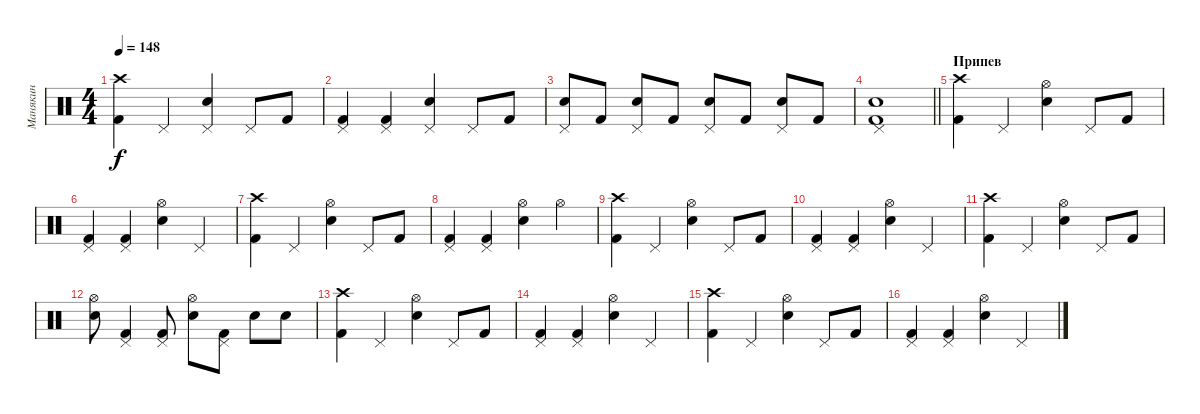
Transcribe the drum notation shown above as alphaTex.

\track ("Манякин" "Манякин") {instrument percussion}
\staff {score}
\articulation defaults
\ts (4 4)
\tempo 148
\clef neutral
\ks c
("Crash high (hit)" "Kick (hit) 2").4{dy f} "Pedal Hi-Hat (hit)".4 ("Electric Snare (hit)" "Pedal Hi-Hat (hit)").4 "Pedal Hi-Hat (hit)".8 "Kick (hit) 2".8 |
("Pedal Hi-Hat (hit)" "Kick (hit) 2").4 ("Pedal Hi-Hat (hit)" "Kick (hit) 2").4 ("Electric Snare (hit)" "Pedal Hi-Hat (hit)").4 "Pedal Hi-Hat (hit)".8 "Kick (hit) 2".8 |
("Electric Snare (hit)" "Pedal Hi-Hat (hit)").8 "Kick (hit) 2".8 ("Electric Snare (hit)" "Pedal Hi-Hat (hit)").8 "Kick (hit) 2".8 ("Electric Snare (hit)" "Pedal Hi-Hat (hit)").8 "Kick (hit) 2".8 ("Electric Snare (hit)" "Pedal Hi-Hat (hit)").8 "Kick (hit) 2".8 |
\barLineRight lightlight
("Electric Snare (hit)" "Pedal Hi-Hat (hit)" "Kick (hit) 2").1 |
\section ("" "Припев")
("Crash high (hit)" "Kick (hit) 2").4 "Pedal Hi-Hat (hit)".4 ("Electric Snare (hit)" "Hi-Hat (open)").4 "Pedal Hi-Hat (hit)".8 "Kick (hit) 2".8 |
("Pedal Hi-Hat (hit)" "Kick (hit) 2").4 ("Pedal Hi-Hat (hit)" "Kick (hit) 2").4 ("Electric Snare (hit)" "Hi-Hat (open)").4 "Pedal Hi-Hat (hit)".4 |
("Crash high (hit)" "Kick (hit) 2").4 "Pedal Hi-Hat (hit)".4 ("Electric Snare (hit)" "Hi-Hat (open)").4 "Pedal Hi-Hat (hit)".8 "Kick (hit) 2".8 |
("Pedal Hi-Hat (hit)" "Kick (hit) 2").4 ("Pedal Hi-Hat (hit)" "Kick (hit) 2").4 ("Electric Snare (hit)" "Hi-Hat (open)").4 "Hi-Hat (open)".4 |
("Crash high (hit)" "Kick (hit) 2").4 "Pedal Hi-Hat (hit)".4 ("Electric Snare (hit)" "Hi-Hat (open)").4 "Pedal Hi-Hat (hit)".8 "Kick (hit) 2".8 |
("Pedal Hi-Hat (hit)" "Kick (hit) 2").4 ("Pedal Hi-Hat (hit)" "Kick (hit) 2").4 ("Electric Snare (hit)" "Hi-Hat (open)").4 "Pedal Hi-Hat (hit)".4 |
("Crash high (hit)" "Kick (hit) 2").4 "Pedal Hi-Hat (hit)".4 ("Electric Snare (hit)" "Hi-Hat (open)").4 "Pedal Hi-Hat (hit)".8 "Kick (hit) 2".8 |
("Hi-Hat (open)" "Electric Snare (hit)").8 ("Pedal Hi-Hat (hit)" "Kick (hit) 2").4 ("Pedal Hi-Hat (hit)" "Kick (hit) 2").8 ("Hi-Hat (open)" "Electric Snare (hit)").8 ("Pedal Hi-Hat (hit)" "Kick (hit) 2").8 "Electric Snare (hit)".8 "Electric Snare (hit)".8 |
("Crash high (hit)" "Kick (hit) 2").4 "Pedal Hi-Hat (hit)".4 ("Electric Snare (hit)" "Hi-Hat (open)").4 "Pedal Hi-Hat (hit)".8 "Kick (hit) 2".8 |
("Pedal Hi-Hat (hit)" "Kick (hit) 2").4 ("Pedal Hi-Hat (hit)" "Kick (hit) 2").4 ("Electric Snare (hit)" "Hi-Hat (open)").4 "Pedal Hi-Hat (hit)".4 |
("Crash high (hit)" "Kick (hit) 2").4 "Pedal Hi-Hat (hit)".4 ("Electric Snare (hit)" "Hi-Hat (open)").4 "Pedal Hi-Hat (hit)".8 "Kick (hit) 2".8 |
("Pedal Hi-Hat (hit)" "Kick (hit) 2").4 ("Pedal Hi-Hat (hit)" "Kick (hit) 2").4 ("Electric Snare (hit)" "Hi-Hat (open)").4 "Pedal Hi-Hat (hit)".4
